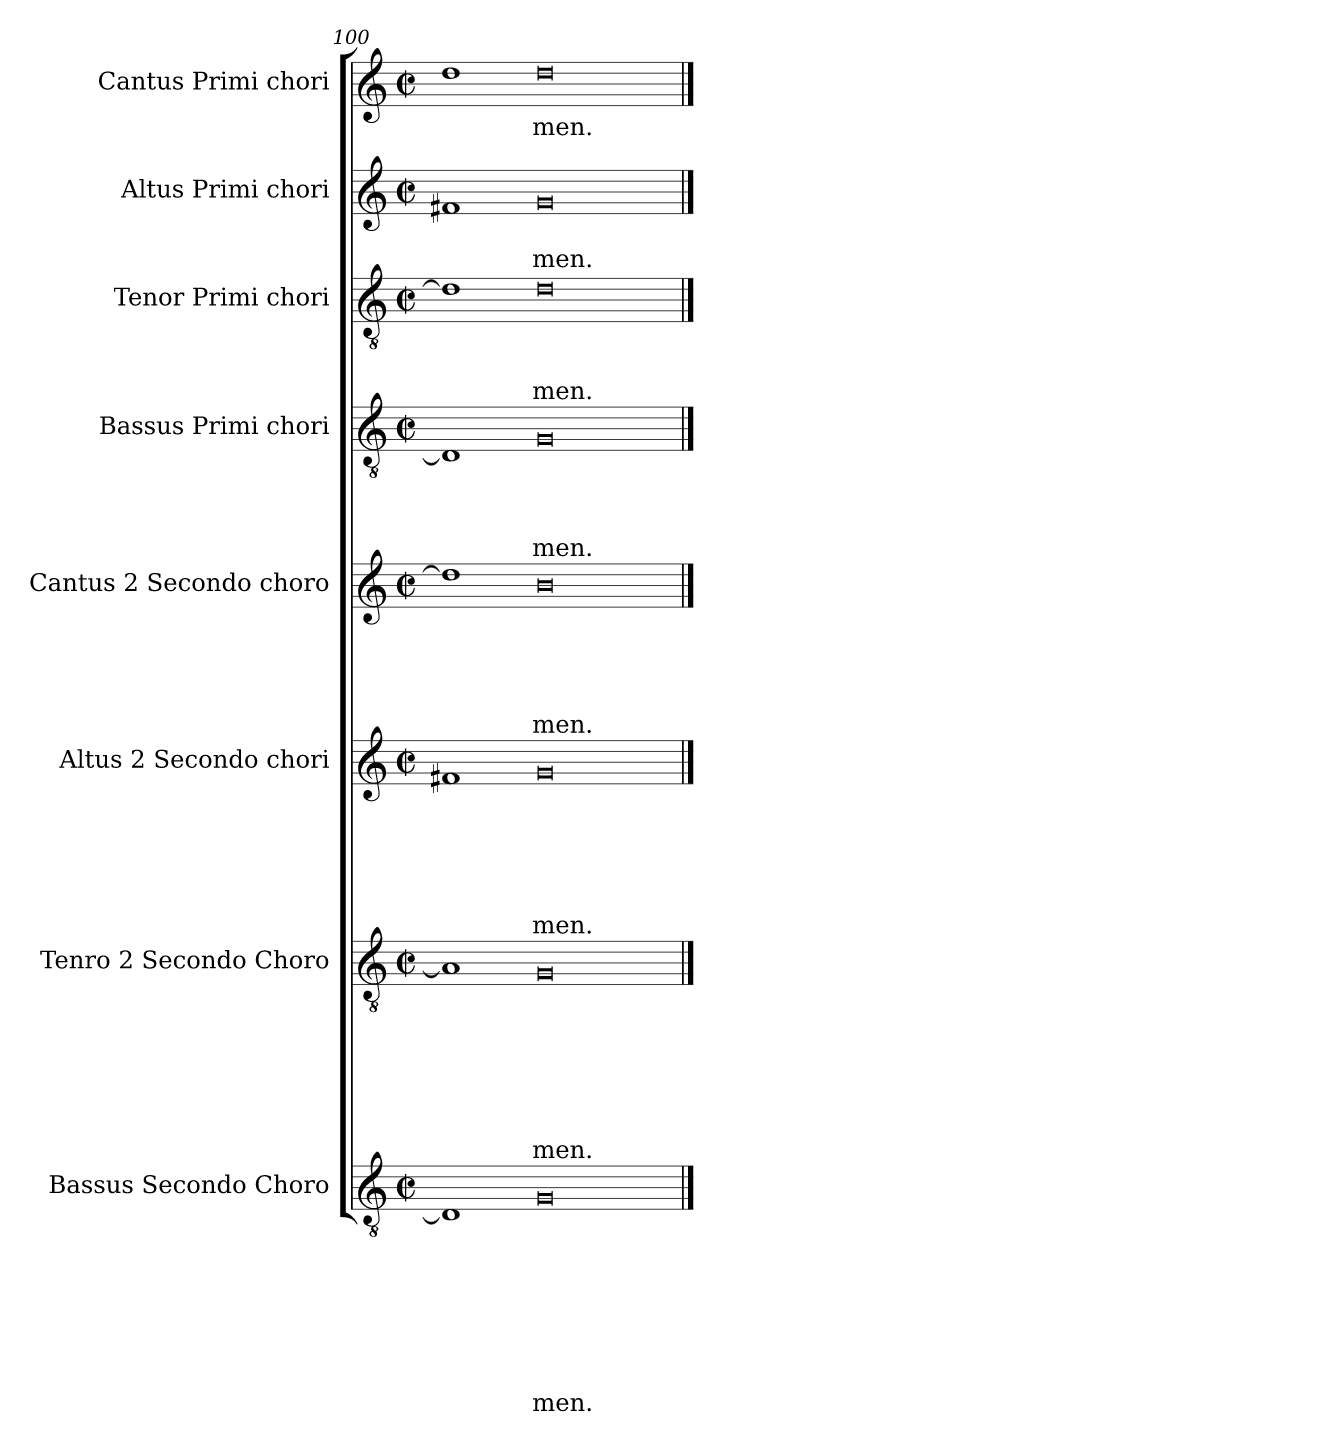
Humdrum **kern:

**kern	**text	**text	**text	**text	**text	**text	**text	**text	**kern	**text	**text	**text	**text	**text	**text	**text	**kern	**text	**text	**text	**text	**text	**text	**kern	**text	**text	**text	**text	**text	**kern	**text	**text	**text	**text	**kern	**text	**text	**text	**kern	**text	**text	**kern	**text
*part8	*part8	*part8	*part8	*part8	*part8	*part8	*part8	*part8	*part7	*part7	*part7	*part7	*part7	*part7	*part7	*part7	*part6	*part6	*part6	*part6	*part6	*part6	*part6	*part5	*part5	*part5	*part5	*part5	*part5	*part4	*part4	*part4	*part4	*part4	*part3	*part3	*part3	*part3	*part2	*part2	*part2	*part1	*part1
*staff8	*staff8	*staff8	*staff8	*staff8	*staff8	*staff8	*staff8	*staff8	*staff7	*staff7	*staff7	*staff7	*staff7	*staff7	*staff7	*staff7	*staff6	*staff6	*staff6	*staff6	*staff6	*staff6	*staff6	*staff5	*staff5	*staff5	*staff5	*staff5	*staff5	*staff4	*staff4	*staff4	*staff4	*staff4	*staff3	*staff3	*staff3	*staff3	*staff2	*staff2	*staff2	*staff1	*staff1
*I"Bassus Secondo Choro	*	*	*	*	*	*	*	*	*I"Tenro 2 Secondo Choro	*	*	*	*	*	*	*	*I"Altus 2 Secondo chori	*	*	*	*	*	*	*I"Cantus 2 Secondo choro	*	*	*	*	*	*I"Bassus Primi chori	*	*	*	*	*I"Tenor Primi chori	*	*	*	*I"Altus Primi chori	*	*	*I"Cantus Primi chori	*
*I'Ch	*	*	*	*	*	*	*	*	*I'Ch	*	*	*	*	*	*	*	*I'Ch	*	*	*	*	*	*	*I'Ch	*	*	*	*	*	*I'Ch	*	*	*	*	*I'Ch	*	*	*	*I'Ch	*	*	*I'Ch	*
*clefGv2	*	*	*	*	*	*	*	*	*clefGv2	*	*	*	*	*	*	*	*clefG2	*	*	*	*	*	*	*clefG2	*	*	*	*	*	*clefGv2	*	*	*	*	*clefGv2	*	*	*	*clefG2	*	*	*clefG2	*
*k[]	*	*	*	*	*	*	*	*	*k[]	*	*	*	*	*	*	*	*k[]	*	*	*	*	*	*	*k[]	*	*	*	*	*	*k[]	*	*	*	*	*k[]	*	*	*	*k[]	*	*	*k[]	*
*C:	*	*	*	*	*	*	*	*	*C:	*	*	*	*	*	*	*	*C:	*	*	*	*	*	*	*C:	*	*	*	*	*	*C:	*	*	*	*	*C:	*	*	*	*C:	*	*	*C:	*
*M2/2	*	*	*	*	*	*	*	*	*M2/2	*	*	*	*	*	*	*	*M2/2	*	*	*	*	*	*	*M2/2	*	*	*	*	*	*M2/2	*	*	*	*	*M2/2	*	*	*	*M2/2	*	*	*M2/2	*
*met(c|)	*	*	*	*	*	*	*	*	*met(c|)	*	*	*	*	*	*	*	*met(c|)	*	*	*	*	*	*	*met(c|)	*	*	*	*	*	*met(c|)	*	*	*	*	*met(c|)	*	*	*	*met(c|)	*	*	*met(c|)	*
=100	=100	=100	=100	=100	=100	=100	=100	=100	=100	=100	=100	=100	=100	=100	=100	=100	=100	=100	=100	=100	=100	=100	=100	=100	=100	=100	=100	=100	=100	=100	=100	=100	=100	=100	=100	=100	=100	=100	=100	=100	=100	=100	=100
1D]	.	.	.	.	.	.	.	.	1A]	.	.	.	.	.	.	.	1f#X	.	.	.	.	.	.	1dd]	.	.	.	.	.	1D]	.	.	.	.	1d]	.	.	.	1f#X	.	.	1dd	.
!	!	!	!	!	!	!	!	!LO:LY:b	!	!	!	!	!	!	!	!LO:LY:b	!	!	!	!	!	!	!LO:LY:b	!	!	!	!	!	!LO:LY:b	!	!	!	!	!LO:LY:b	!	!	!	!LO:LY:b	!	!	!LO:LY:b	!	!LO:LY:b
0G	.	.	.	.	.	.	.	-men.	0G	.	.	.	.	.	.	-men.	0g	.	.	.	.	.	-men.	0b	.	.	.	.	-men.	0G	.	.	.	-men.	0d	.	.	-men.	0g	.	-men.	0dd	-men.
==	==	==	==	==	==	==	==	==	==	==	==	==	==	==	==	==	==	==	==	==	==	==	==	==	==	==	==	==	==	==	==	==	==	==	==	==	==	==	==	==	==	==	==
*-	*-	*-	*-	*-	*-	*-	*-	*-	*-	*-	*-	*-	*-	*-	*-	*-	*-	*-	*-	*-	*-	*-	*-	*-	*-	*-	*-	*-	*-	*-	*-	*-	*-	*-	*-	*-	*-	*-	*-	*-	*-	*-	*-
